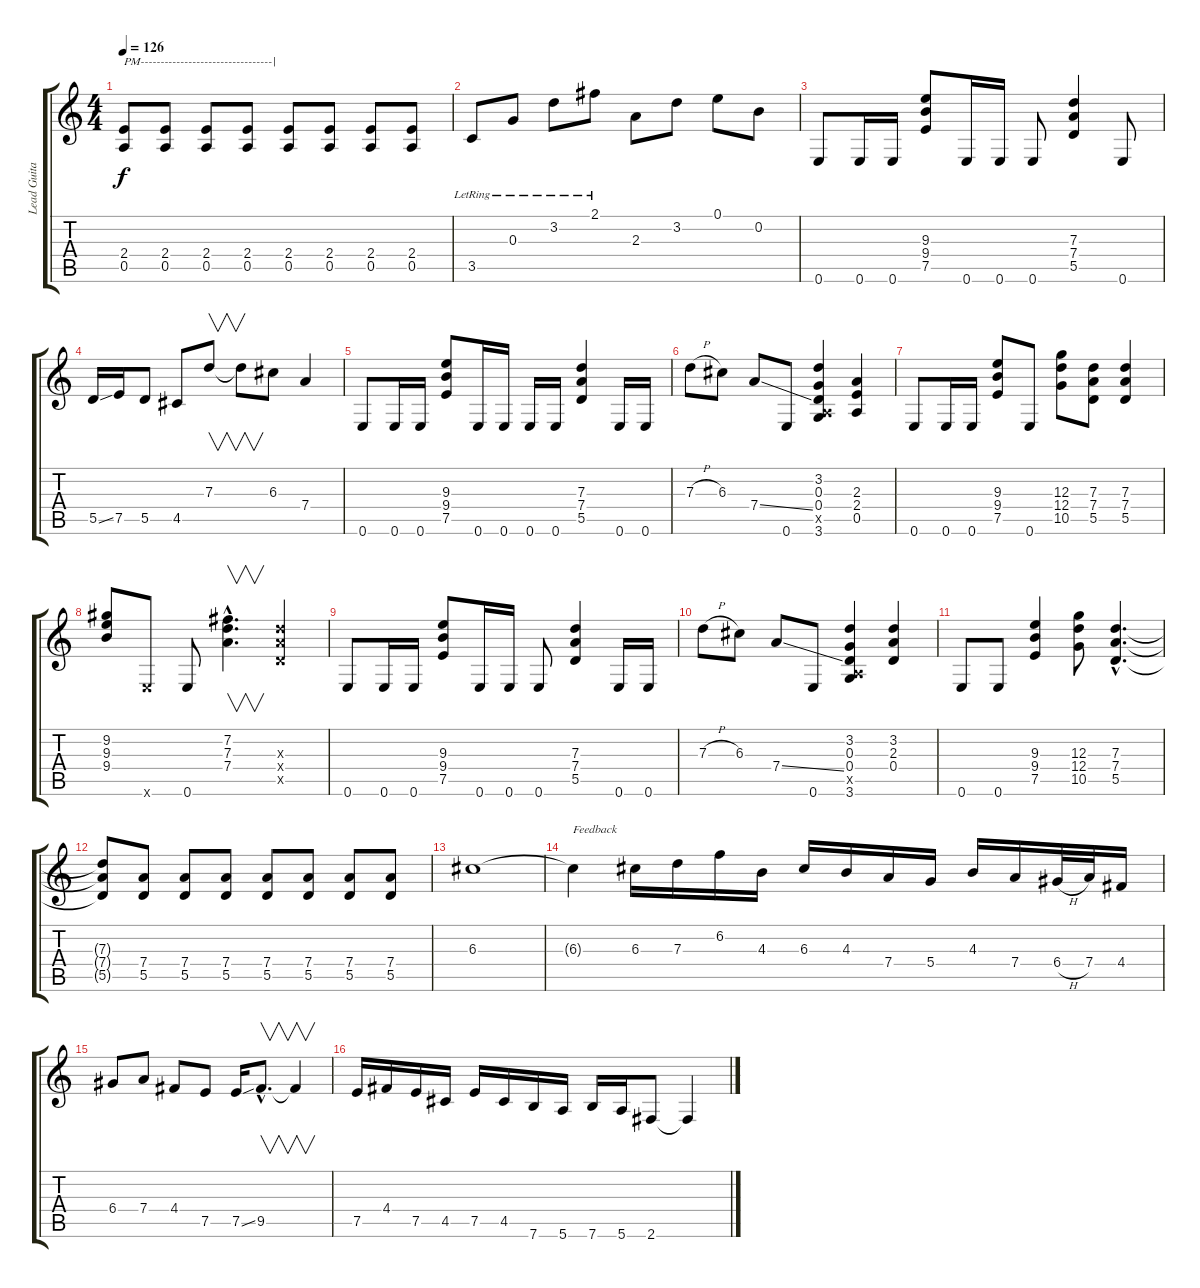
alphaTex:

\track ("Lead Guitar" "Lead Guita") {instrument overdrivenguitar}
\staff {score tabs}
\tuning (E4 B3 G3 D3 A2 E2) {hide}
\ts (4 4)
\tempo 126
\clef g2
\ks c
(2.4 0.5).8{txt "PM---------------------------------|" dy f} (2.4 0.5).8 (2.4 0.5).8 (2.4 0.5).8 (2.4 0.5).8 (2.4 0.5).8 (2.4 0.5).8 (2.4 0.5).8 |
3.5{lr}.8 0.3{lr}.8 3.2{lr}.8 2.1{lr}.8 2.3.8 3.2.8 0.1.8 0.2.8 |
0.6.8 0.6.16 0.6.16 (9.3 9.4 7.5).8 0.6.16 0.6.16 0.6.8 (7.3 7.4 5.5).4 0.6.8 |
5.5{ss}.16 7.5.16 5.5.8 4.5.8 7.3.8{v} 7.3{t}.8{v} 6.3.8 7.4.4 |
0.6.8 0.6.16 0.6.16 (9.3 9.4 7.5).8 0.6.16 0.6.16 0.6.16 0.6.16 (7.3 7.4 5.5).4 0.6.16 0.6.16 |
7.3{h}.8 6.3.8 7.4{ss}.8 0.6.8 (3.2 0.3 0.4 0.5{x} 3.6).4 (2.3 2.4 0.5).4 |
0.6.8 0.6.16 0.6.16 (9.3 9.4 7.5).8 0.6.8 (12.3 12.4 10.5).8 (7.3 7.4 5.5).8 (7.3 7.4 5.5).4 |
(9.2 9.3 9.4).8 0.6{x}.8 0.6.8 (7.2{hac} 7.3{hac} 7.4{hac}).4{v d} (7.3{x} 7.4{x} 5.5{x}).4 |
0.6.8 0.6.16 0.6.16 (9.3 9.4 7.5).8 0.6.16 0.6.16 0.6.8 (7.3 7.4 5.5).4 0.6.16 0.6.16 |
7.3{h}.8 6.3.8 7.4{ss}.8 0.6.8 (3.2 0.3 0.4 0.5{x} 3.6).4 (3.2 2.3 0.4).4 |
0.6.8 0.6.8 (9.3 9.4 7.5).4 (12.3 12.4 10.5).8 (7.3{hac} 7.4{hac} 5.5{hac}).4{d} |
(7.3{t} 7.4{t} 5.5{t}).8 (7.4 5.5).8 (7.4 5.5).8 (7.4 5.5).8 (7.4 5.5).8 (7.4 5.5).8 (7.4 5.5).8 (7.4 5.5).8 |
6.3.1 |
6.3{t}.4{txt "Feedback"} 6.3.16 7.3.16 6.2.16 4.3.16 6.3.16 4.3.16 7.4.16 5.4.16 4.3.16 7.4.16 6.4{h}.32 7.4.32 4.4.16 |
6.4.8 7.4.8 4.4.8 7.5.8 7.5{ss}.16 9.5{hac}.8{v d} 9.5{t}.4{v} |
7.5.16 4.4.16 7.5.16 4.5.16 7.5.16 4.5.16 7.6.16 5.6.16 7.6.16 5.6.16 2.6.8 2.6{t}.4
